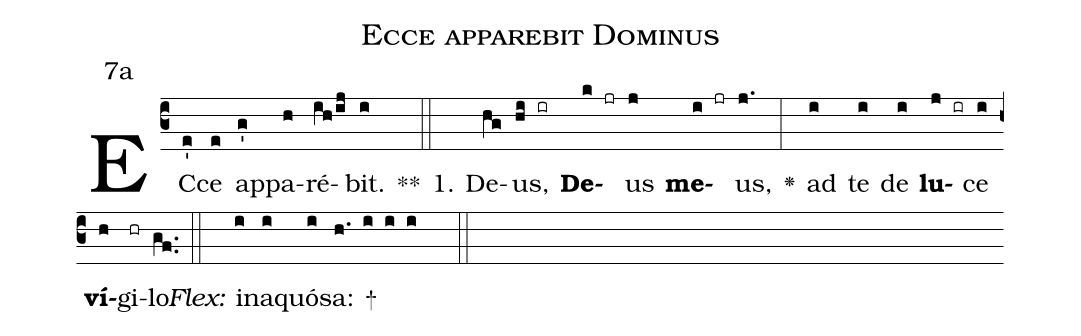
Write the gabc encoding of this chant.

name:Ecce apparebit Dominus;
office-part:Antiphona;
mode:7;
annotation: 7a;
%%
(c3) EC(e')ce(e) ap(g')pa(h)ré(ih/ij)bit.(i) **(::)
1. De(hg)us,(hi ir) <b>De</b>(k jr)us(j) <b>me</b>(i jr)us,(j.) <v>\greheightstar</v>(:) ad(i) te(i) de(i) <b>lu</b>(j ir)ce(i) <b>ví</b>(h)gi(hr)lo.(gf..) (::)
<i>Flex:</i>()  in(i)a(i)quó(i)sa: +(h. i i i  ::)
